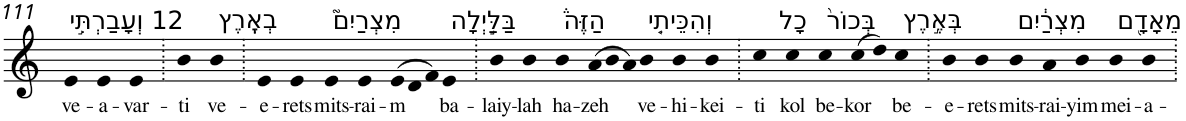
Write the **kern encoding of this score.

**kern	**text
*part1	*part1
*staff1	*staff1
*I"Piano	*
*I'Pno	*
!!LO:PB:g=z
*clefG2	*
*k[]	*
=111	=111
!LO:TX:a:t=12 וְעָבַרְתִּ֣י	!
!	!LO:LY:b
4e	ve-
!	!LO:LY:b
4e	-a-
!	!LO:LY:b
4e	-var-
=112.	=112.
!	!LO:LY:b
4b	-ti
!LO:TX:a:t=בְאֶֽרֶץ	!
!	!LO:LY:b
4b	ve-
=113.	=113.
!	!LO:LY:b
4e	-e-
!	!LO:LY:b
4e	-rets
!LO:TX:a:t=מִצְרַיִם֮	!
!	!LO:LY:b
4e	mits-
!	!LO:LY:b
4e	-rai-
!	!LO:LY:b
(>12e	-m
12d	.
12f)	.
!LO:TX:a:t=בַּלַּ֣יְלָה	!
!	!LO:LY:b
4e	ba-
=114.	=114.
!	!LO:LY:b
4b	-laiy-
!	!LO:LY:b
4b	-lah
!LO:TX:a:t=הַזֶּה֒	!
!	!LO:LY:b
4b	ha-
!	!LO:LY:b
(>12a	-zeh
12b	.
12a)	.
!LO:TX:a:t=וְהִכֵּיתִ֤י	!
!	!LO:LY:b
4b	ve-
!	!LO:LY:b
4b	-hi-
!	!LO:LY:b
4b	-kei-
=115.	=115.
!	!LO:LY:b
4cc	-ti
!LO:TX:a:t=כָל	!
!	!LO:LY:b
4cc	kol
!LO:TX:a:t=בְּכוֹר֙	!
!	!LO:LY:b
4cc	be-
!	!LO:LY:b
(>8cc	-kor
8dd)	.
!LO:TX:a:t=בְּאֶ֣רֶץ	!
!	!LO:LY:b
4cc	be-
=116.	=116.
!	!LO:LY:b
4b	-e-
!	!LO:LY:b
4b	-rets
!LO:TX:a:t=מִצְרַ֔יִם	!
!	!LO:LY:b
4b	mits-
!	!LO:LY:b
4a	-rai-
!	!LO:LY:b
4b	-yim
!LO:TX:a:t=מֵאָדָ֖ם	!
!	!LO:LY:b
4b	mei-
!	!LO:LY:b
4b	-a-
=.	=.
*-	*-
